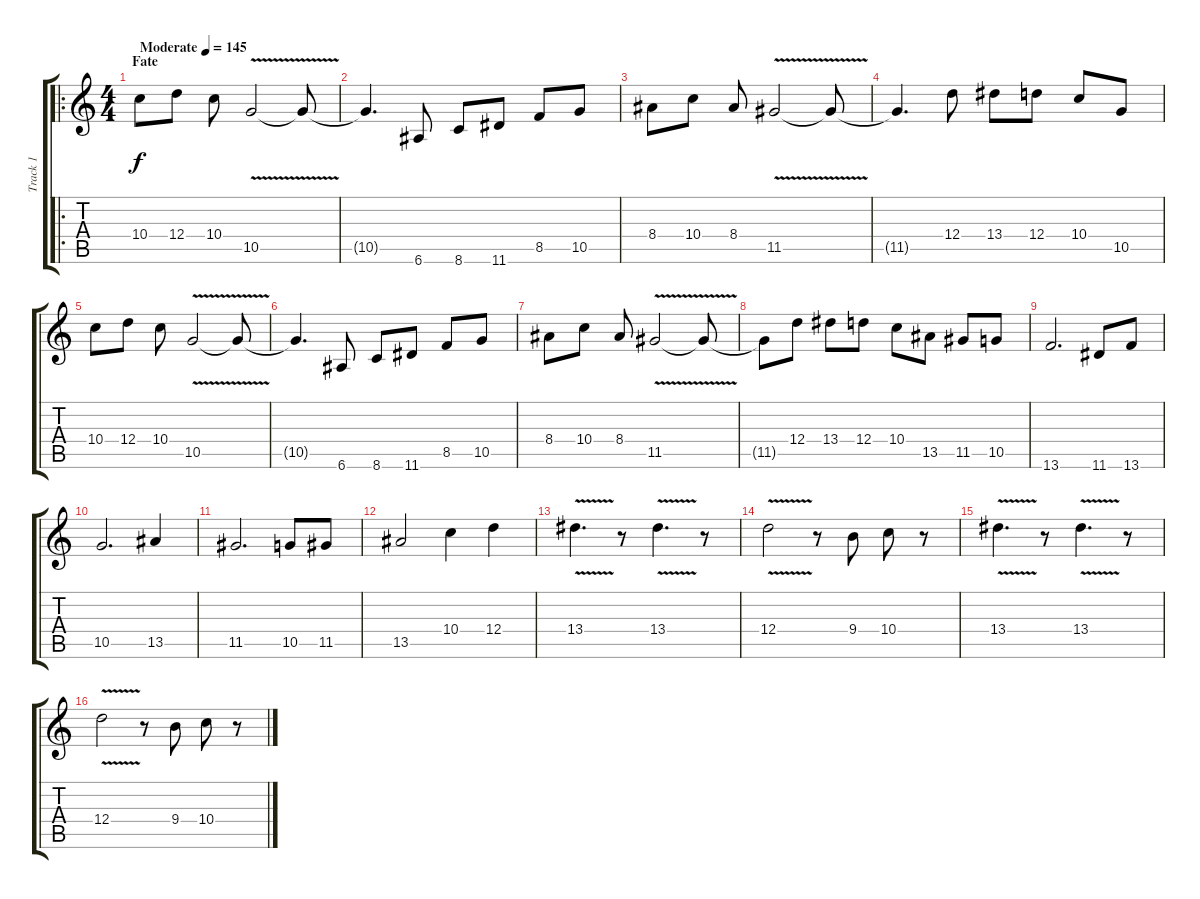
\track ("Track 1" "Track 1") {instrument distortionguitar}
\staff {score tabs}
\tuning (E4 B3 G3 D3 A2 E2) {hide}
\ro
\ts (4 4)
\section ("" "Fate")
\tempo (145 "Moderate")
\clef g2
\ks c
10.4.8{dy f instrument distortionguitar} 12.4.8 10.4.8 10.5{v}.2 10.5{t}.8 |
10.5{t}.4{d} 6.6.8 8.6.8 11.6.8 8.5.8 10.5.8 |
8.4.8 10.4.8 8.4.8 11.5{v}.2 11.5{t}.8 |
11.5{t}.4{d} 12.4.8 13.4.8 12.4.8 10.4.8 10.5.8 |
10.4.8 12.4.8 10.4.8 10.5{v}.2 10.5{t}.8 |
10.5{t}.4{d} 6.6.8 8.6.8 11.6.8 8.5.8 10.5.8 |
8.4.8 10.4.8 8.4.8 11.5{v}.2 11.5{t}.8 |
11.5{t}.8 12.4.8 13.4.8 12.4.8 10.4.8 13.5.8 11.5.8 10.5.8 |
13.6.2{d} 11.6.8 13.6.8 |
10.5.2{d} 13.5.4 |
11.5.2{d} 10.5.8 11.5.8 |
13.5.2 10.4.4 12.4.4 |
13.4{v}.4{d} r.8 13.4{v}.4{d} r.8 |
12.4{v}.2 r.8 9.4.8 10.4.8 r.8 |
13.4{v}.4{d} r.8 13.4{v}.4{d} r.8 |
12.4{v}.2 r.8 9.4.8 10.4.8 r.8
